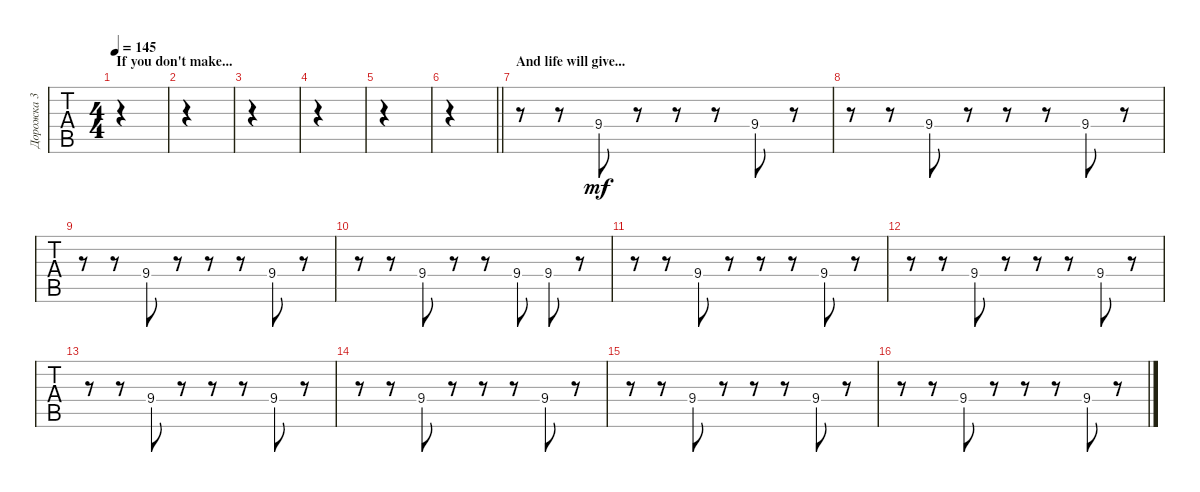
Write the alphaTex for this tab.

\track ("Дорожка 3" "Дорожка 3") {instrument synthdrum}
\staff {tabs}
\tuning (E4 B3 G3 D3 A2 E2) {hide}
\ts (4 4)
\section ("" "If you don't make...")
\tempo 145
\clef g2
\ks c
|
|
|
|
|
\barLineRight lightlight
|
\section ("" "And life will give...")
r.8 r.8 9.4.8{dy mf} r.8 r.8 r.8 9.4.8 r.8 |
r.8 r.8 9.4.8 r.8 r.8 r.8 9.4.8 r.8 |
r.8 r.8 9.4.8 r.8 r.8 r.8 9.4.8 r.8 |
r.8 r.8 9.4.8 r.8 r.8 9.4.8 9.4.8 r.8 |
r.8 r.8 9.4.8 r.8 r.8 r.8 9.4.8 r.8 |
r.8 r.8 9.4.8 r.8 r.8 r.8 9.4.8 r.8 |
r.8 r.8 9.4.8 r.8 r.8 r.8 9.4.8 r.8 |
r.8 r.8 9.4.8 r.8 r.8 r.8 9.4.8 r.8 |
r.8 r.8 9.4.8 r.8 r.8 r.8 9.4.8 r.8 |
r.8 r.8 9.4.8 r.8 r.8 r.8 9.4.8 r.8
